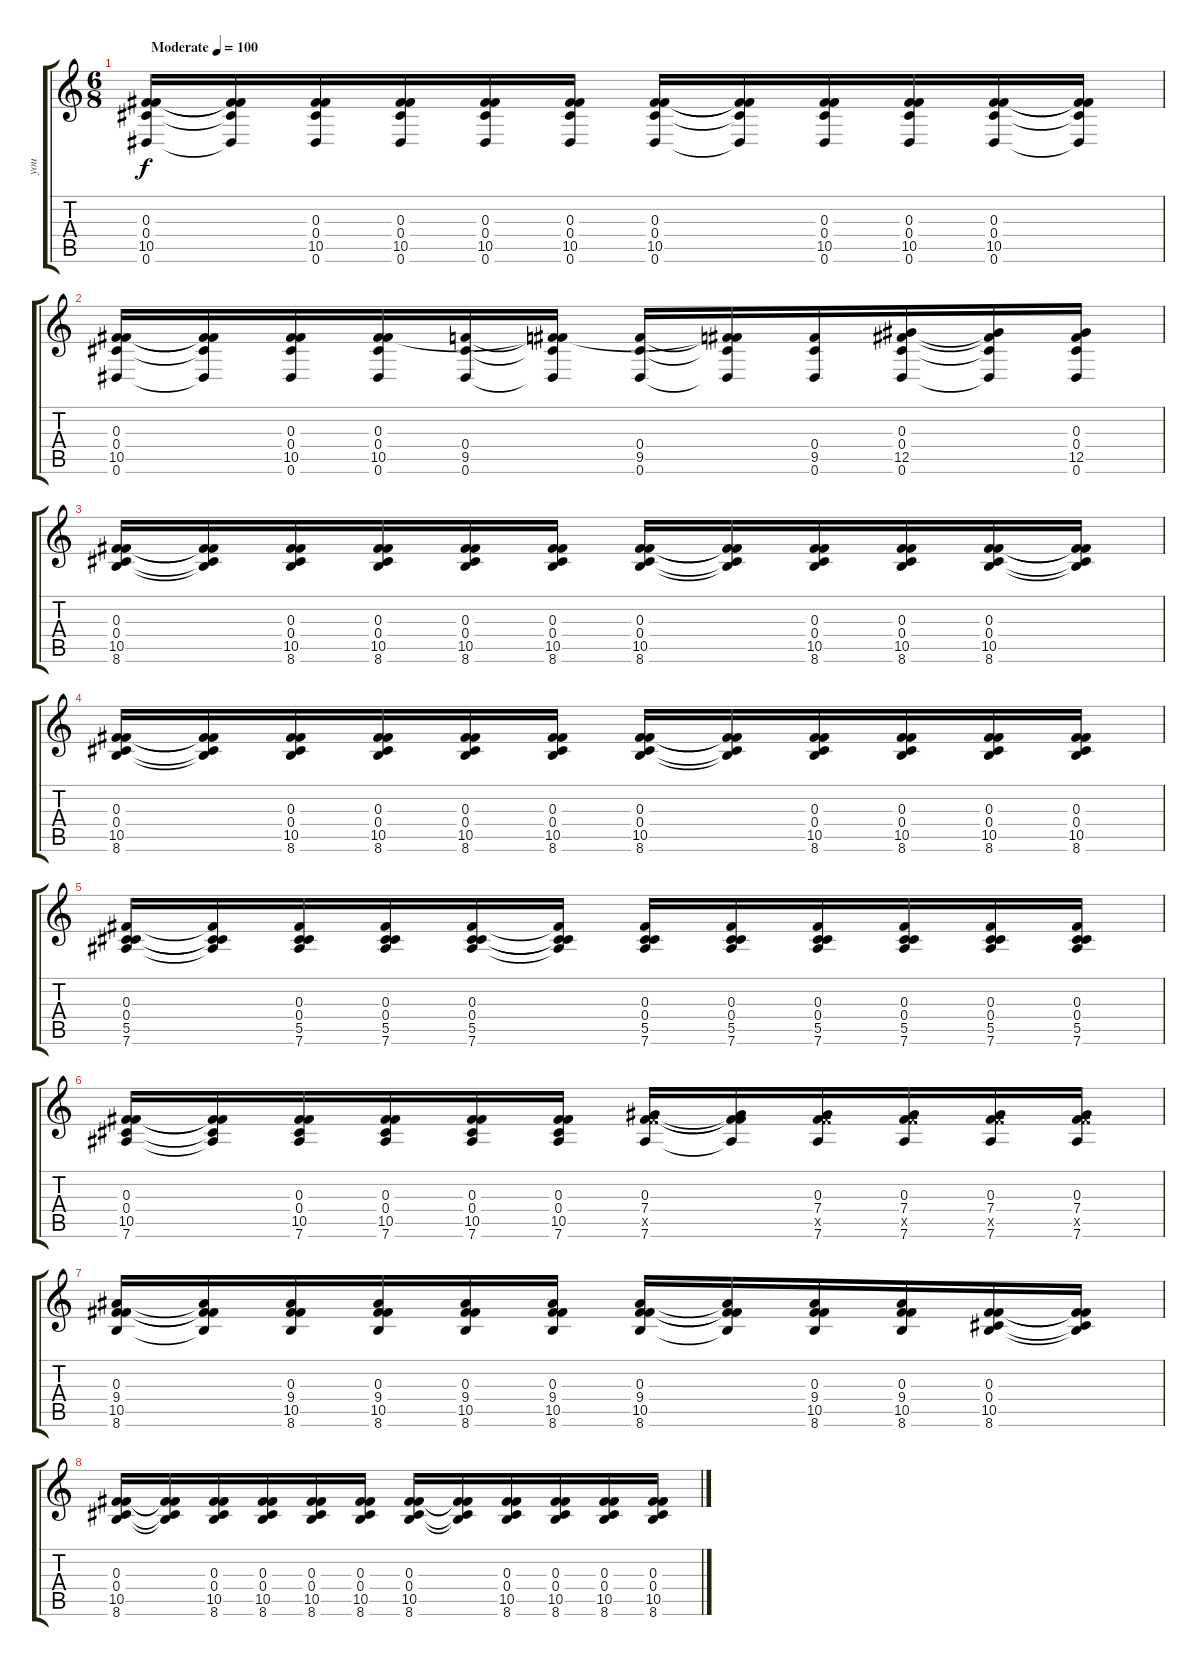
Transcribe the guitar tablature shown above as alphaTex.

\track ("you" "you") {instrument electricguitarjazz}
\staff {score tabs}
\tuning (Eb4 Bb3 Gb3 Db3 Ab2 Eb2) {hide}
\ts (6 8)
\tempo (100 "Moderate")
\clef g2
\ks c
(0.3 0.4 10.5 0.6).16{dy f instrument electricguitarjazz} (0.3{t} 0.4{t} 10.5{t} 0.6{t}).16 (0.3 0.4 10.5 0.6).16 (0.3 0.4 10.5 0.6).16 (0.3 0.4 10.5 0.6).16 (0.3 0.4 10.5 0.6).16 (0.3 0.4 10.5 0.6).16 (0.3{t} 0.4{t} 10.5{t} 0.6{t}).16 (0.3 0.4 10.5 0.6).16 (0.3 0.4 10.5 0.6).16 (0.3 0.4 10.5 0.6).16 (0.3{t} 0.4{t} 10.5{t} 0.6{t}).16 |
(0.3 0.4 10.5 0.6).16 (0.3{t} 0.4{t} 10.5{t} 0.6{t}).16 (0.3 0.4 10.5 0.6).16 (0.3 0.4 10.5 0.6).16 (0.4 9.5 0.6).16 (0.3{t} 0.4{t} 9.5{t} 0.6{t}).16 (0.4 9.5 0.6).16 (0.3{t} 0.4{t} 9.5{t} 0.6{t}).16 (0.4 9.5 0.6).16 (0.3 0.4 12.5 0.6).16 (0.3{t} 0.4{t} 12.5{t} 0.6{t}).16 (0.3 0.4 12.5 0.6).16 |
(0.3 0.4 10.5 8.6).16 (0.3{t} 0.4{t} 10.5{t} 8.6{t}).16 (0.3 0.4 10.5 8.6).16 (0.3 0.4 10.5 8.6).16 (0.3 0.4 10.5 8.6).16 (0.3 0.4 10.5 8.6).16 (0.3 0.4 10.5 8.6).16 (0.3{t} 0.4{t} 10.5{t} 8.6{t}).16 (0.3 0.4 10.5 8.6).16 (0.3 0.4 10.5 8.6).16 (0.3 0.4 10.5 8.6).16 (0.3{t} 0.4{t} 10.5{t} 8.6{t}).16 |
(0.3 0.4 10.5 8.6).16 (0.3{t} 0.4{t} 10.5{t} 8.6{t}).16 (0.3 0.4 10.5 8.6).16 (0.3 0.4 10.5 8.6).16 (0.3 0.4 10.5 8.6).16 (0.3 0.4 10.5 8.6).16 (0.3 0.4 10.5 8.6).16 (0.3{t} 0.4{t} 10.5{t} 8.6{t}).16 (0.3 0.4 10.5 8.6).16 (0.3 0.4 10.5 8.6).16 (0.3 0.4 10.5 8.6).16 (0.3 0.4 10.5 8.6).16 |
(0.3 0.4 5.5 7.6).16 (0.3{t} 0.4{t} 5.5{t} 7.6{t}).16 (0.3 0.4 5.5 7.6).16 (0.3 0.4 5.5 7.6).16 (0.3 0.4 5.5 7.6).16 (0.3{t} 0.4{t} 5.5{t} 7.6{t}).16 (0.3 0.4 5.5 7.6).16 (0.3 0.4 5.5 7.6).16 (0.3 0.4 5.5 7.6).16 (0.3 0.4 5.5 7.6).16 (0.3 0.4 5.5 7.6).16 (0.3 0.4 5.5 7.6).16 |
(0.3 0.4 10.5 7.6).16 (0.3{t} 0.4{t} 10.5{t} 7.6{t}).16 (0.3 0.4 10.5 7.6).16 (0.3 0.4 10.5 7.6).16 (0.3 0.4 10.5 7.6).16 (0.3 0.4 10.5 7.6).16 (0.3 7.4 10.5{x} 7.6).16 (0.3{t} 7.4{t} 10.5{t} 7.6{t}).16 (0.3 7.4 10.5{x} 7.6).16 (0.3 7.4 10.5{x} 7.6).16 (0.3 7.4 10.5{x} 7.6).16 (0.3 7.4 10.5{x} 7.6).16 |
(0.3 9.4 10.5 8.6).16 (0.3{t} 9.4{t} 10.5{t} 8.6{t}).16 (0.3 9.4 10.5 8.6).16 (0.3 9.4 10.5 8.6).16 (0.3 9.4 10.5 8.6).16 (0.3 9.4 10.5 8.6).16 (0.3 9.4 10.5 8.6).16 (0.3{t} 9.4{t} 10.5{t} 8.6{t}).16 (0.3 9.4 10.5 8.6).16 (0.3 9.4 10.5 8.6).16 (0.3 0.4 10.5 8.6).16 (0.3{t} 0.4{t} 10.5{t} 8.6{t}).16 |
(0.3 0.4 10.5 8.6).16 (0.3{t} 0.4{t} 10.5{t} 8.6{t}).16 (0.3 0.4 10.5 8.6).16 (0.3 0.4 10.5 8.6).16 (0.3 0.4 10.5 8.6).16 (0.3 0.4 10.5 8.6).16 (0.3 0.4 10.5 8.6).16 (0.3{t} 0.4{t} 10.5{t} 8.6{t}).16 (0.3 0.4 10.5 8.6).16 (0.3 0.4 10.5 8.6).16 (0.3 0.4 10.5 8.6).16 (0.3 0.4 10.5 8.6).16
